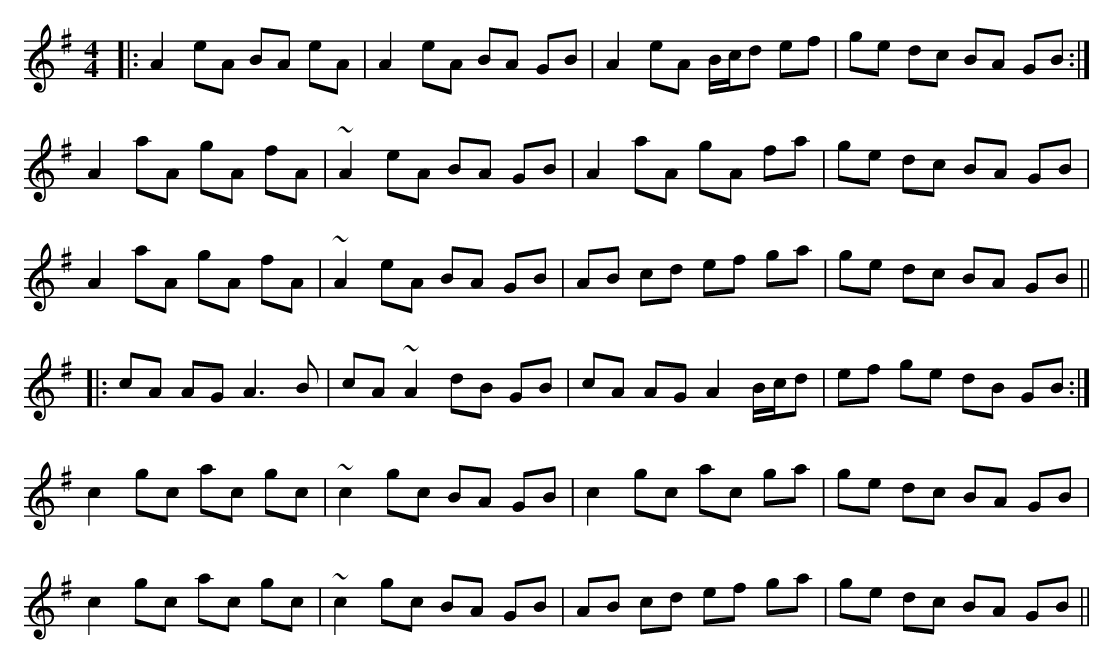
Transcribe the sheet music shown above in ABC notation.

X:1
M:4/4
K:Ador
|:A2 eA BA eA|A2 eA BA GB|A2 eA B/c/d ef|ge dc BA GB:|
A2 aA gA fA|~A2 eA BA GB|A2 aA gA fa|ge dc BA GB|
A2 aA gA fA|~A2 eA BA GB|AB cd ef ga|ge dc BA GB||
|:cA AG A3 B|cA ~A2 dB GB|cA AG A2 B/c/d|ef ge dB GB:|
c2 gc ac gc|~c2 gc BA GB|c2 gc ac ga|ge dc BA GB|
c2 gc ac gc|~c2 gc BA GB|AB cd ef ga|ge dc BA GB||
